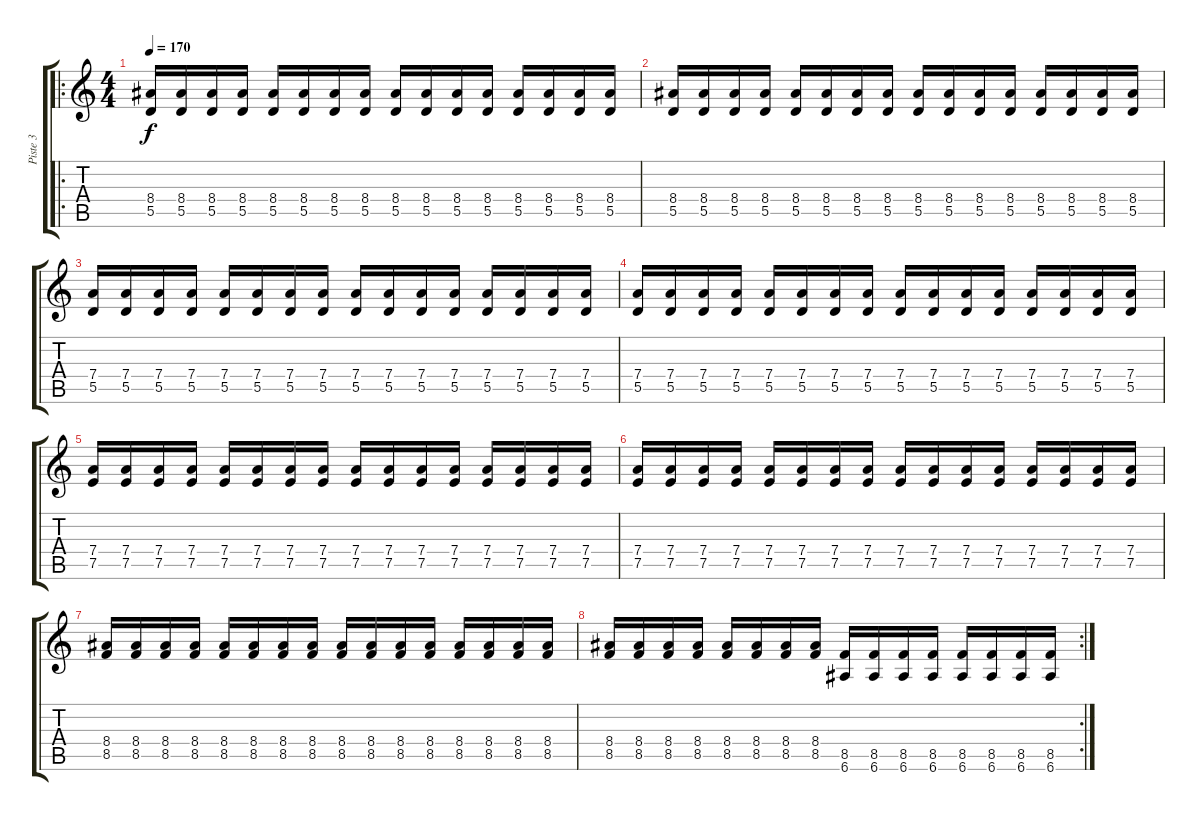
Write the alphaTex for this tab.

\track ("Piste 3" "Piste 3") {instrument distortionguitar}
\staff {score tabs}
\tuning (E4 B3 G3 D3 A2 E2) {hide}
\ro
\ts (4 4)
\tempo 170
\clef g2
\ks c
(8.4 5.5).16{dy f} (8.4 5.5).16 (8.4 5.5).16 (8.4 5.5).16 (8.4 5.5).16 (8.4 5.5).16 (8.4 5.5).16 (8.4 5.5).16 (8.4 5.5).16 (8.4 5.5).16 (8.4 5.5).16 (8.4 5.5).16 (8.4 5.5).16 (8.4 5.5).16 (8.4 5.5).16 (8.4 5.5).16 |
(8.4 5.5).16 (8.4 5.5).16 (8.4 5.5).16 (8.4 5.5).16 (8.4 5.5).16 (8.4 5.5).16 (8.4 5.5).16 (8.4 5.5).16 (8.4 5.5).16 (8.4 5.5).16 (8.4 5.5).16 (8.4 5.5).16 (8.4 5.5).16 (8.4 5.5).16 (8.4 5.5).16 (8.4 5.5).16 |
(7.4 5.5).16 (7.4 5.5).16 (7.4 5.5).16 (7.4 5.5).16 (7.4 5.5).16 (7.4 5.5).16 (7.4 5.5).16 (7.4 5.5).16 (7.4 5.5).16 (7.4 5.5).16 (7.4 5.5).16 (7.4 5.5).16 (7.4 5.5).16 (7.4 5.5).16 (7.4 5.5).16 (7.4 5.5).16 |
(7.4 5.5).16 (7.4 5.5).16 (7.4 5.5).16 (7.4 5.5).16 (7.4 5.5).16 (7.4 5.5).16 (7.4 5.5).16 (7.4 5.5).16 (7.4 5.5).16 (7.4 5.5).16 (7.4 5.5).16 (7.4 5.5).16 (7.4 5.5).16 (7.4 5.5).16 (7.4 5.5).16 (7.4 5.5).16 |
(7.4 7.5).16 (7.4 7.5).16 (7.4 7.5).16 (7.4 7.5).16 (7.4 7.5).16 (7.4 7.5).16 (7.4 7.5).16 (7.4 7.5).16 (7.4 7.5).16 (7.4 7.5).16 (7.4 7.5).16 (7.4 7.5).16 (7.4 7.5).16 (7.4 7.5).16 (7.4 7.5).16 (7.4 7.5).16 |
(7.4 7.5).16 (7.4 7.5).16 (7.4 7.5).16 (7.4 7.5).16 (7.4 7.5).16 (7.4 7.5).16 (7.4 7.5).16 (7.4 7.5).16 (7.4 7.5).16 (7.4 7.5).16 (7.4 7.5).16 (7.4 7.5).16 (7.4 7.5).16 (7.4 7.5).16 (7.4 7.5).16 (7.4 7.5).16 |
(8.4 8.5).16 (8.4 8.5).16 (8.4 8.5).16 (8.4 8.5).16 (8.4 8.5).16 (8.4 8.5).16 (8.4 8.5).16 (8.4 8.5).16 (8.4 8.5).16 (8.4 8.5).16 (8.4 8.5).16 (8.4 8.5).16 (8.4 8.5).16 (8.4 8.5).16 (8.4 8.5).16 (8.4 8.5).16 |
\rc 2
(8.4 8.5).16 (8.4 8.5).16 (8.4 8.5).16 (8.4 8.5).16 (8.4 8.5).16 (8.4 8.5).16 (8.4 8.5).16 (8.4 8.5).16 (8.5 6.6).16 (8.5 6.6).16 (8.5 6.6).16 (8.5 6.6).16 (8.5 6.6).16 (8.5 6.6).16 (8.5 6.6).16 (8.5 6.6).16
